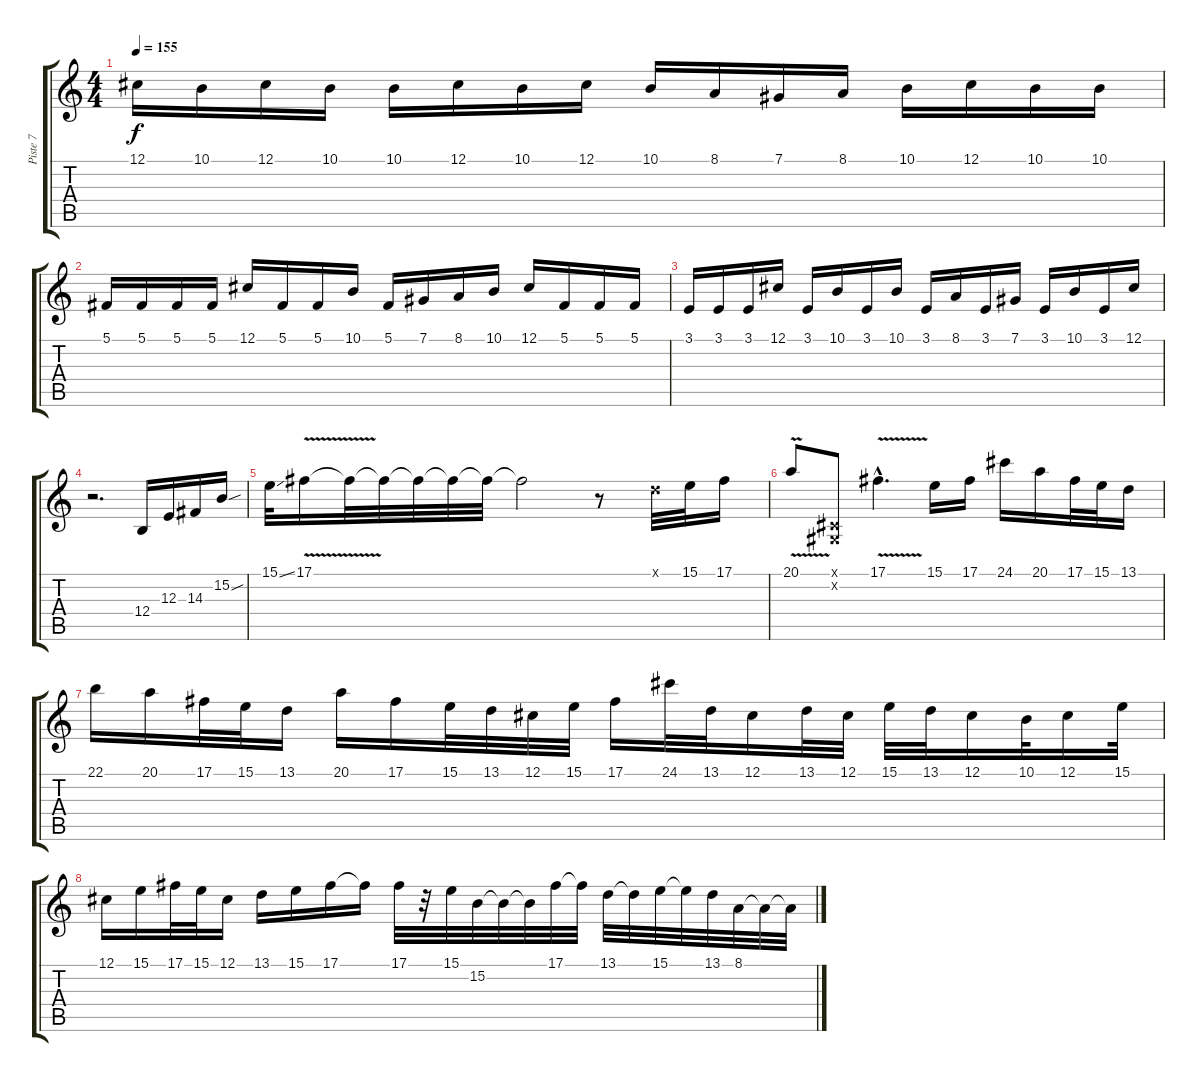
\track ("Piste 7" "Piste 7") {instrument harpsichord}
\staff {score tabs}
\tuning (Db4 Ab3 E3 B2 Gb2 Db2) {hide}
\ts (4 4)
\tempo 155
\clef g2
\ks c
12.1.16{dy f} 10.1.16 12.1.16 10.1.16 10.1.16 12.1.16 10.1.16 12.1.16 10.1.16 8.1.16 7.1.16 8.1.16 10.1.16 12.1.16 10.1.16 10.1.16 |
5.1.16 5.1.16 5.1.16 5.1.16 12.1.16 5.1.16 5.1.16 10.1.16 5.1.16 7.1.16 8.1.16 10.1.16 12.1.16 5.1.16 5.1.16 5.1.16 |
3.1.16 3.1.16 3.1.16 12.1.16 3.1.16 10.1.16 3.1.16 10.1.16 3.1.16 8.1.16 3.1.16 7.1.16 3.1.16 10.1.16 3.1.16 12.1.16 |
r.2{d} 12.4.16{volume 16 instrument lead1square} 12.3.16 14.3.16 15.2{sou}.16 |
15.1{ss}.32 17.1{v}.16 17.1{t}.32 17.1{t}.32 17.1{t}.32 17.1{t}.32 17.1{t}.32 17.1{t}.2 r.8 13.1{x}.32 15.1.32 17.1.16 |
20.1{v}.8 (0.1{x} 0.2{x}).8 17.1{v hac}.4{d} 15.1.16 17.1.16 24.1.16 20.1.16 17.1.32 15.1.32 13.1.16 |
22.1.16 20.1.16 17.1.32 15.1.32 13.1.16 20.1.16 17.1.16 15.1.32 13.1.32 12.1.32 15.1.32 17.1.16 24.1.32 13.1.32 12.1.16 13.1.32 12.1.32 15.1.32 13.1.32 12.1.16 10.1.32 12.1.16 15.1.32 |
12.1.16 15.1.16 17.1.32 15.1.32 12.1.16 13.1.16 15.1.16 17.1.16 17.1{t}.16 17.1.32 r.32 15.1.32 15.2.32 15.2{t}.32 15.2{t}.32 17.1.32 17.1{t}.32 13.1.32 13.1{t}.32 15.1.32 15.1{t}.32 13.1.32 8.1.32 8.1{t}.32 8.1{t}.32
